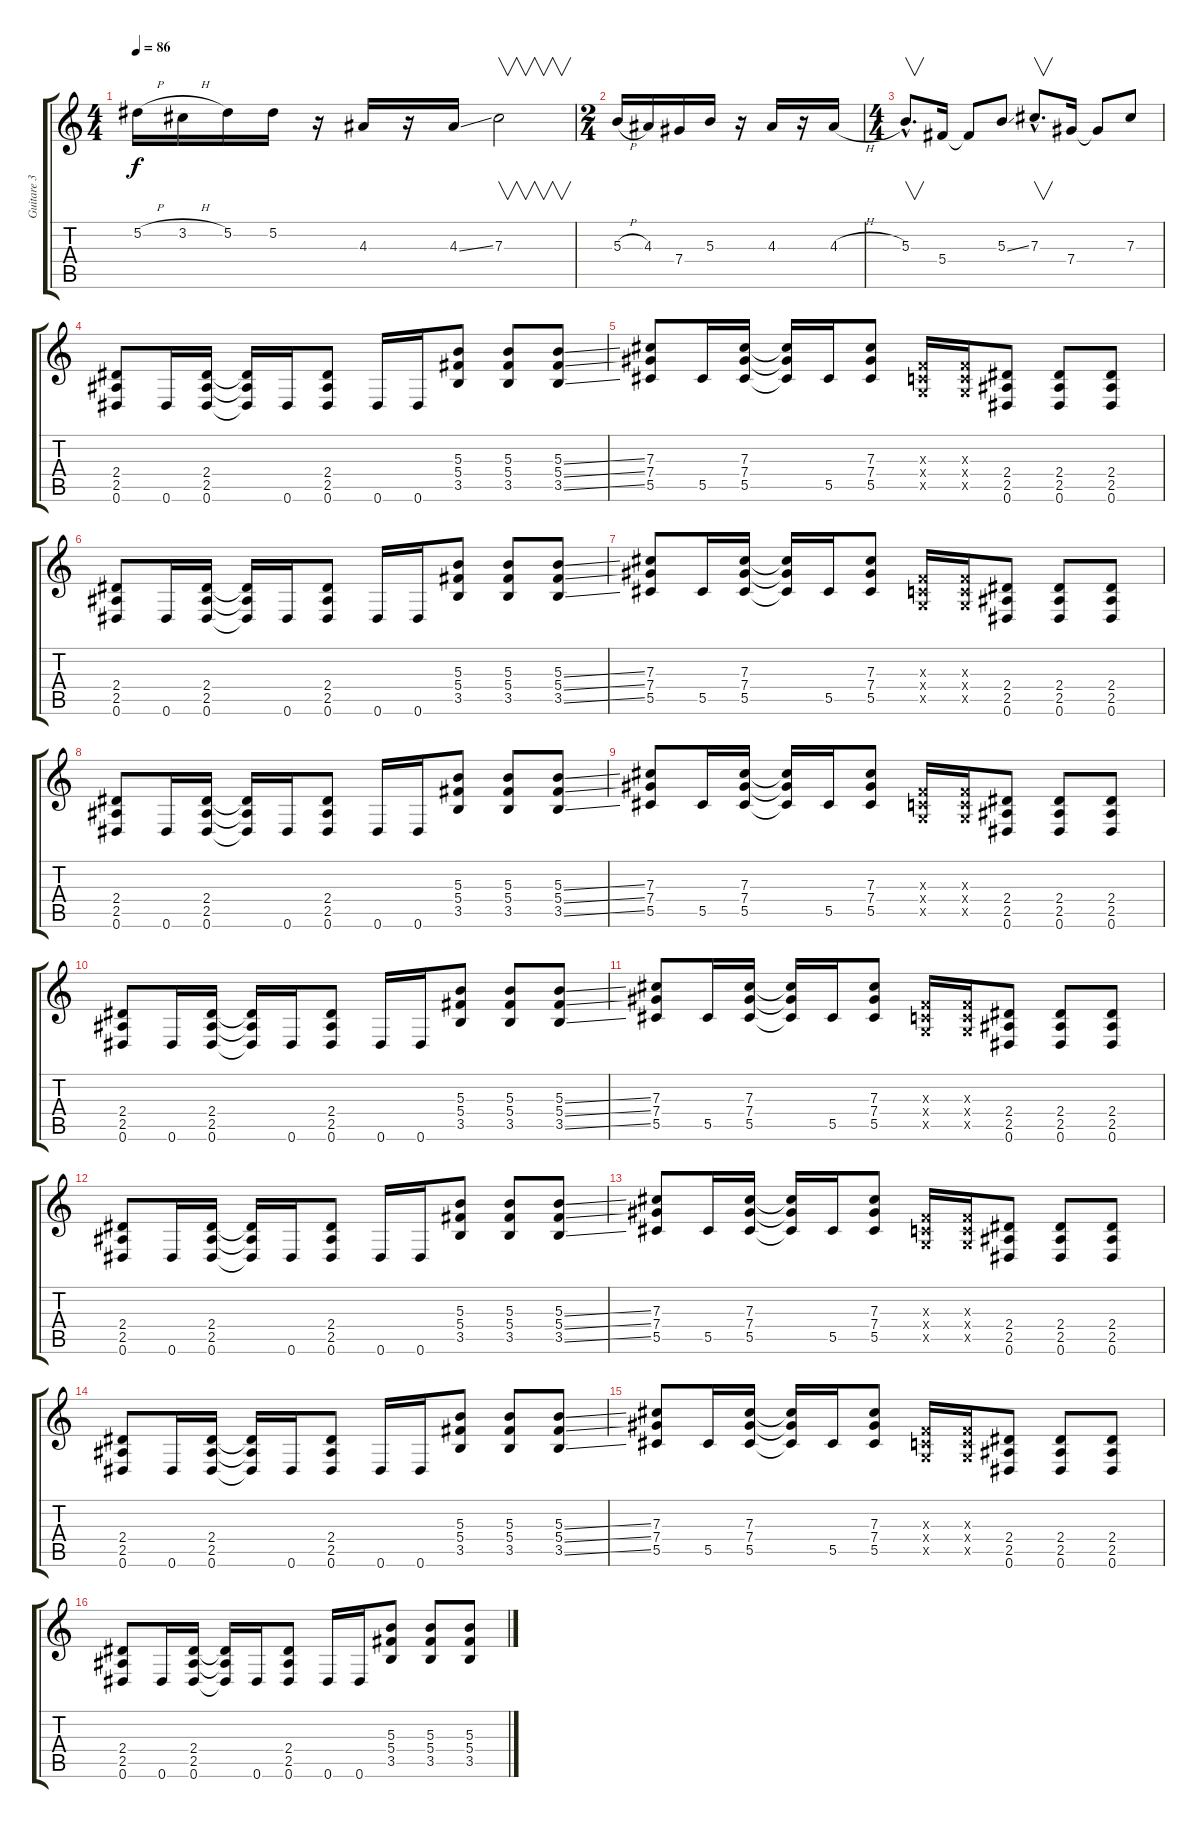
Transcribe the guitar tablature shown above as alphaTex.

\track ("Guitare 3" "Guitare 3") {instrument distortionguitar}
\staff {score tabs}
\tuning (Eb4 Bb3 Gb3 Db3 Ab2 Eb2) {hide}
\ts (4 4)
\tempo 86
\clef g2
\ks c
5.2{h}.16{dy f} 3.2{h}.16 5.2.16 5.2.16 r.16 4.3.16 r.16 4.3{ss}.16 7.3.2{v} |
\ts (2 4)
5.3{h}.16 4.3.16 7.4.16 5.3.16 r.16 4.3.16 r.16 4.3{h}.16 |
\ts (4 4)
5.3{hac}.8{v d} 5.4.16 5.4{t}.8 5.3{ss}.8 7.3{hac}.8{v d} 7.4.16 7.4{t}.8 7.3.8 |
(2.4 2.5 0.6).8 0.6.16 (2.4 2.5 0.6).16 (2.4{t} 2.5{t} 0.6{t}).16 0.6.16 (2.4 2.5 0.6).8 0.6.16 0.6.16 (5.3 5.4 3.5).8 (5.3 5.4 3.5).8 (5.3{ss} 5.4{ss} 3.5{ss}).8 |
(7.3 7.4 5.5).8 5.5.16 (7.3 7.4 5.5).16 (7.3{t} 7.4{t} 5.5{t}).16 5.5.16 (7.3 7.4 5.5).8 (-1.3{x} -1.4{x} -1.5{x}).16 (-1.3{x} -1.4{x} -1.5{x}).16 (2.4 2.5 0.6).8 (2.4 2.5 0.6).8 (2.4 2.5 0.6).8 |
(2.4 2.5 0.6).8 0.6.16 (2.4 2.5 0.6).16 (2.4{t} 2.5{t} 0.6{t}).16 0.6.16 (2.4 2.5 0.6).8 0.6.16 0.6.16 (5.3 5.4 3.5).8 (5.3 5.4 3.5).8 (5.3{ss} 5.4{ss} 3.5{ss}).8 |
(7.3 7.4 5.5).8 5.5.16 (7.3 7.4 5.5).16 (7.3{t} 7.4{t} 5.5{t}).16 5.5.16 (7.3 7.4 5.5).8 (-1.3{x} -1.4{x} -1.5{x}).16 (-1.3{x} -1.4{x} -1.5{x}).16 (2.4 2.5 0.6).8 (2.4 2.5 0.6).8 (2.4 2.5 0.6).8 |
(2.4 2.5 0.6).8 0.6.16 (2.4 2.5 0.6).16 (2.4{t} 2.5{t} 0.6{t}).16 0.6.16 (2.4 2.5 0.6).8 0.6.16 0.6.16 (5.3 5.4 3.5).8 (5.3 5.4 3.5).8 (5.3{ss} 5.4{ss} 3.5{ss}).8 |
(7.3 7.4 5.5).8 5.5.16 (7.3 7.4 5.5).16 (7.3{t} 7.4{t} 5.5{t}).16 5.5.16 (7.3 7.4 5.5).8 (-1.3{x} -1.4{x} -1.5{x}).16 (-1.3{x} -1.4{x} -1.5{x}).16 (2.4 2.5 0.6).8 (2.4 2.5 0.6).8 (2.4 2.5 0.6).8 |
(2.4 2.5 0.6).8 0.6.16 (2.4 2.5 0.6).16 (2.4{t} 2.5{t} 0.6{t}).16 0.6.16 (2.4 2.5 0.6).8 0.6.16 0.6.16 (5.3 5.4 3.5).8 (5.3 5.4 3.5).8 (5.3{ss} 5.4{ss} 3.5{ss}).8 |
(7.3 7.4 5.5).8 5.5.16 (7.3 7.4 5.5).16 (7.3{t} 7.4{t} 5.5{t}).16 5.5.16 (7.3 7.4 5.5).8 (-1.3{x} -1.4{x} -1.5{x}).16 (-1.3{x} -1.4{x} -1.5{x}).16 (2.4 2.5 0.6).8 (2.4 2.5 0.6).8 (2.4 2.5 0.6).8 |
(2.4 2.5 0.6).8 0.6.16 (2.4 2.5 0.6).16 (2.4{t} 2.5{t} 0.6{t}).16 0.6.16 (2.4 2.5 0.6).8 0.6.16 0.6.16 (5.3 5.4 3.5).8 (5.3 5.4 3.5).8 (5.3{ss} 5.4{ss} 3.5{ss}).8 |
(7.3 7.4 5.5).8 5.5.16 (7.3 7.4 5.5).16 (7.3{t} 7.4{t} 5.5{t}).16 5.5.16 (7.3 7.4 5.5).8 (-1.3{x} -1.4{x} -1.5{x}).16 (-1.3{x} -1.4{x} -1.5{x}).16 (2.4 2.5 0.6).8 (2.4 2.5 0.6).8 (2.4 2.5 0.6).8 |
(2.4 2.5 0.6).8 0.6.16 (2.4 2.5 0.6).16 (2.4{t} 2.5{t} 0.6{t}).16 0.6.16 (2.4 2.5 0.6).8 0.6.16 0.6.16 (5.3 5.4 3.5).8 (5.3 5.4 3.5).8 (5.3{ss} 5.4{ss} 3.5{ss}).8 |
(7.3 7.4 5.5).8 5.5.16 (7.3 7.4 5.5).16 (7.3{t} 7.4{t} 5.5{t}).16 5.5.16 (7.3 7.4 5.5).8 (-1.3{x} -1.4{x} -1.5{x}).16 (-1.3{x} -1.4{x} -1.5{x}).16 (2.4 2.5 0.6).8 (2.4 2.5 0.6).8 (2.4 2.5 0.6).8 |
(2.4 2.5 0.6).8 0.6.16 (2.4 2.5 0.6).16 (2.4{t} 2.5{t} 0.6{t}).16 0.6.16 (2.4 2.5 0.6).8 0.6.16 0.6.16 (5.3 5.4 3.5).8 (5.3 5.4 3.5).8 (5.3{ss} 5.4{ss} 3.5{ss}).8
